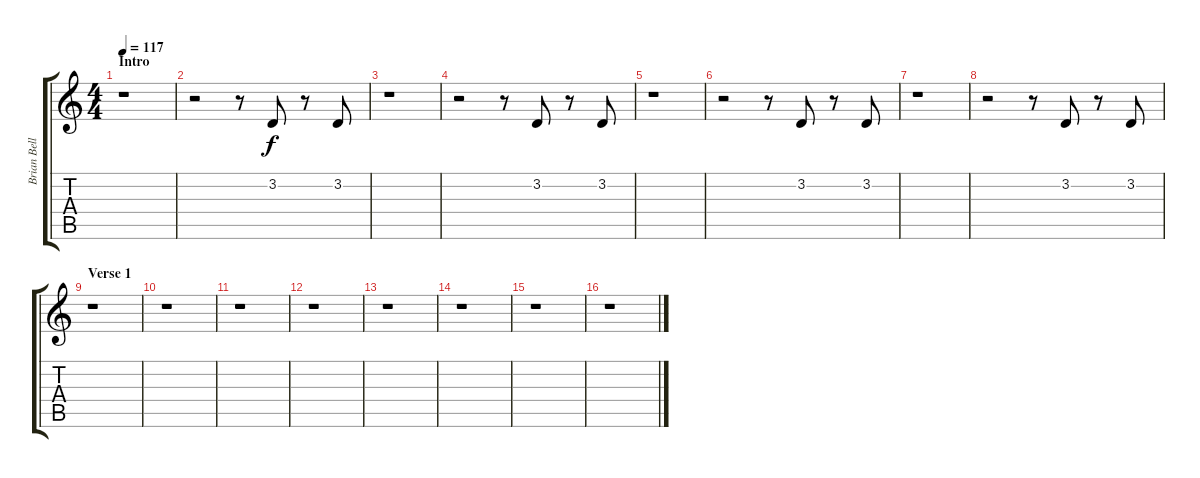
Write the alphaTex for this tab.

\track ("Brian Bell - Backup Vocals" "Brian Bell") {instrument clarinet}
\staff {score tabs}
\tuning (E4 B3 G3 D3 A2 E2) {hide}
\ts (4 4)
\section ("" "Intro")
\tempo 117
\clef g2
\ks c
r.1{dy f instrument clarinet} |
r.2 r.8 3.2.8 r.8 3.2.8 |
r.1 |
r.2 r.8 3.2.8 r.8 3.2.8 |
r.1 |
r.2 r.8 3.2.8 r.8 3.2.8 |
r.1 |
r.2 r.8 3.2.8 r.8 3.2.8 |
\section ("" "Verse 1")
r.1 |
r.1 |
r.1 |
r.1 |
r.1 |
r.1 |
r.1 |
r.1
